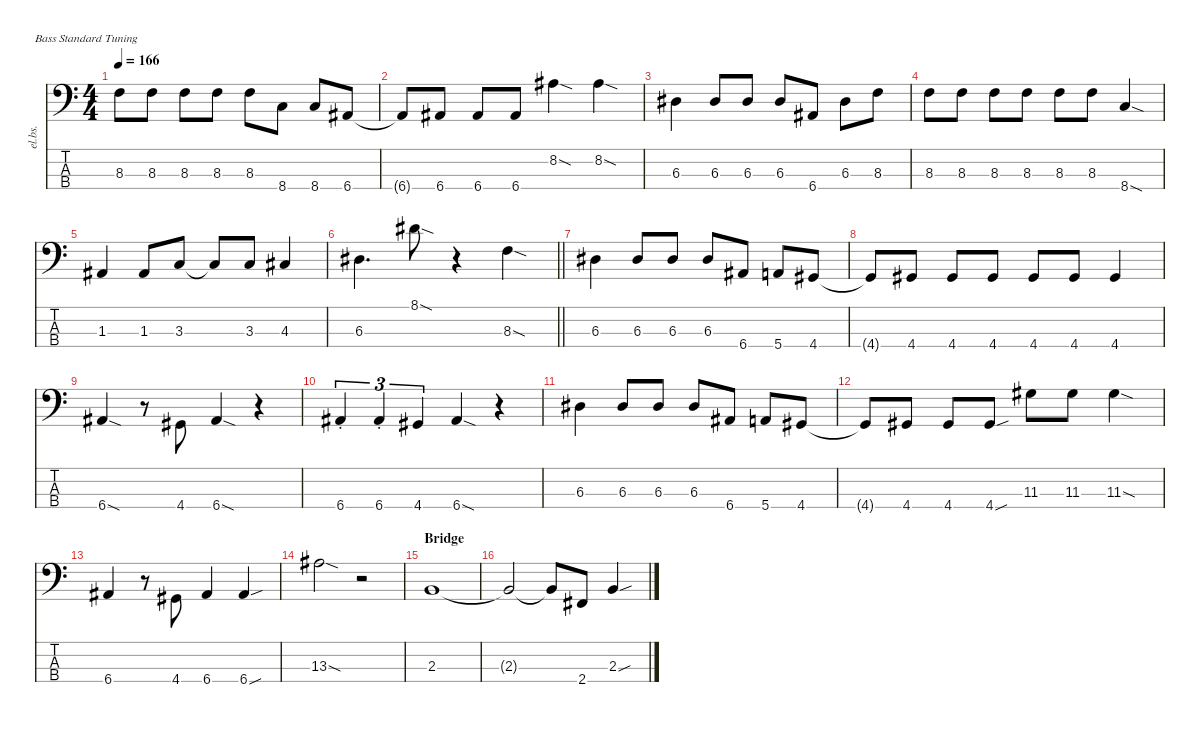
\defaultSystemsLayout 4
\hideDynamics
\bracketExtendMode nobrackets
\track ("Electric Bass" "el.bs.") {mute instrument electricbassfinger}
\staff {score tabs}
\tuning (G2 D2 A1 E1)
\ts (4 4)
\tempo 166
\clef f4
\ks c
8.3.8{dy mf beam Down} 8.3.8{beam Down} 8.3.8{beam Down} 8.3.8{beam Down} 8.3.8{beam Down} 8.4.8{beam Down} 8.4.8{beam Up} 6.4{acc #}.8{beam Up} |
6.4{t acc #}.8{beam Up} 6.4{acc #}.8{beam Up} 6.4{acc #}.8{beam Up} 6.4{acc #}.8{beam Up} 8.2{sod acc #}.4{beam Down} 8.2{sod acc #}.4{beam Down} |
6.3{acc #}.4{beam Down} 6.3{acc #}.8{beam Up} 6.3{acc #}.8{beam Up} 6.3{acc #}.8{beam Up} 6.4{acc #}.8{beam Up} 6.3{acc #}.8{beam Down} 8.3.8{beam Down} |
8.3.8{beam Down} 8.3.8{beam Down} 8.3.8{beam Down} 8.3.8{beam Down} 8.3.8{beam Down} 8.3.8{beam Down} 8.4{sod}.4{beam Up} |
1.3{acc #}.4{beam Up} 1.3{acc #}.8{beam Up} 3.3.8{beam Up} 3.3{t}.8{beam Up} 3.3.8{beam Up} 4.3{acc #}.4{beam Up} |
\barLineRight lightlight
6.3{acc #}.4{d beam Down} 8.1{sod acc #}.8{beam Down} r.4{beam Down} 8.3{sod}.4{beam Down} |
6.3{acc #}.4{beam Down} 6.3{acc #}.8{beam Up} 6.3{acc #}.8{beam Up} 6.3{acc #}.8{beam Up} 6.4{acc #}.8{beam Up} 5.4.8{beam Up} 4.4{acc #}.8{beam Up} |
4.4{t acc #}.8{beam Up} 4.4{acc #}.8{beam Up} 4.4{acc #}.8{beam Up} 4.4{acc #}.8{beam Up} 4.4{acc #}.8{beam Up} 4.4{acc #}.8{beam Up} 4.4{acc #}.4{beam Up} |
6.4{sod acc #}.4{beam Up} r.8{beam Down} 4.4{acc #}.8{beam Up} 6.4{sod acc #}.4{beam Up} r.4{beam Down} |
6.4{st acc #}.4{tu (3 2) beam Up} 6.4{st acc #}.4{tu (3 2) beam Up} 4.4{acc #}.4{tu (3 2) beam Up} 6.4{sod acc #}.4{beam Up} r.4{beam Down} |
6.3{acc #}.4{beam Down} 6.3{acc #}.8{beam Up} 6.3{acc #}.8{beam Up} 6.3{acc #}.8{beam Up} 6.4{acc #}.8{beam Up} 5.4.8{beam Up} 4.4{acc #}.8{beam Up} |
4.4{t acc #}.8{beam Up} 4.4{acc #}.8{beam Up} 4.4{acc #}.8{beam Up} 4.4{sou acc #}.8{beam Up} 11.3{acc #}.8{beam Down} 11.3{acc #}.8{beam Down} 11.3{sod acc #}.4{beam Down} |
6.4{acc #}.4{beam Up} r.8{beam Down} 4.4{acc #}.8{beam Up} 6.4{acc #}.4{beam Up} 6.4{sou acc #}.4{beam Up} |
13.3{sod acc #}.2{beam Down} r.2{beam Down} |
\section ("" "Bridge")
2.3.1{beam Up} |
2.3{t}.2{beam Up} 2.3{t}.8{beam Up} 2.4{acc #}.8{beam Up} 2.3{sou}.4{beam Up}
